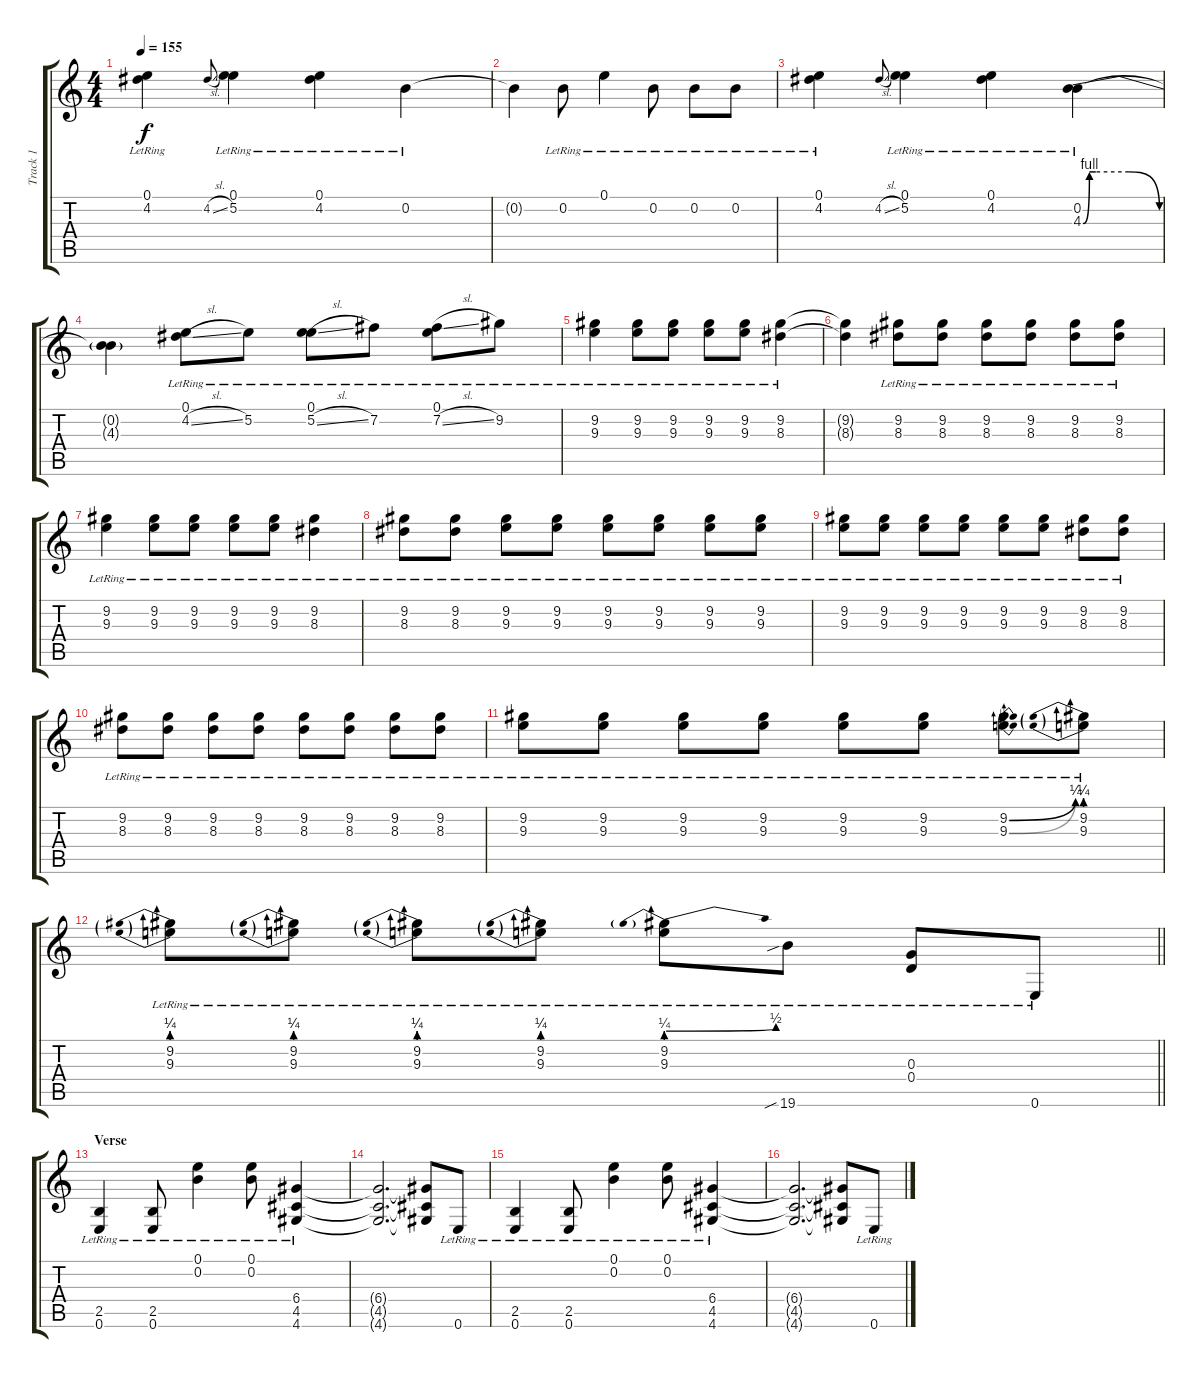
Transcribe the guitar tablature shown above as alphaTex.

\track ("Track 1" "Track 1") {instrument distortionguitar}
\staff {score tabs}
\tuning (E4 B3 G3 D3 A2 E2) {hide}
\ts (4 4)
\tempo 155
\clef g2
\ks c
(0.1{lr} 4.2{lr}).4{dy f} 4.2{sl}.8{gr onbeat} (0.1{lr} 5.2{lr}).4 (0.1{lr} 4.2{lr}).4 0.2{lr}.4 |
0.2{t}.4 0.2{lr}.8 0.1{lr}.4 0.2{lr}.8 0.2{lr}.8 0.2{lr}.8 |
(0.1{lr} 4.2{lr}).4 4.2{sl}.8{gr onbeat} (0.1{lr} 5.2{lr}).4 (0.1{lr} 4.2{lr}).4 (0.2{lr} 4.3{be (custom 0 0 5 4 10 4 36 4 60 0) lr}).4 |
(0.2{t} 4.3{t}).4 (0.1{lr} 4.2{sl lr}).8 5.2{lr}.8 (0.1{lr} 5.2{sl lr}).8 7.2{lr}.8 (0.1{lr} 7.2{sl lr}).8 9.2{lr}.8 |
(9.2{lr} 9.3{lr}).4 (9.2{lr} 9.3{lr}).8 (9.2{lr} 9.3{lr}).8 (9.2{lr} 9.3{lr}).8 (9.2{lr} 9.3{lr}).8 (9.2{lr} 8.3{lr}).4 |
(9.2{t} 8.3{t}).4 (9.2{lr} 8.3{lr}).8 (9.2{lr} 8.3{lr}).8 (9.2{lr} 8.3{lr}).8 (9.2{lr} 8.3{lr}).8 (9.2{lr} 8.3{lr}).8 (9.2{lr} 8.3{lr}).8 |
(9.2{lr} 9.3{lr}).4 (9.2{lr} 9.3{lr}).8 (9.2{lr} 9.3{lr}).8 (9.2{lr} 9.3{lr}).8 (9.2{lr} 9.3{lr}).8 (9.2{lr} 8.3{lr}).4 |
(9.2{lr} 8.3{lr}).8 (9.2{lr} 8.3{lr}).8 (9.2{lr} 9.3{lr}).8 (9.2{lr} 9.3{lr}).8 (9.2{lr} 9.3{lr}).8 (9.2{lr} 9.3{lr}).8 (9.2{lr} 9.3{lr}).8 (9.2{lr} 9.3{lr}).8 |
(9.2{lr} 9.3{lr}).8 (9.2{lr} 9.3{lr}).8 (9.2{lr} 9.3{lr}).8 (9.2{lr} 9.3{lr}).8 (9.2{lr} 9.3{lr}).8 (9.2{lr} 9.3{lr}).8 (9.2{lr} 8.3{lr}).8 (9.2{lr} 8.3{lr}).8 |
(9.2{lr} 8.3{lr}).8 (9.2{lr} 8.3{lr}).8 (9.2{lr} 8.3{lr}).8 (9.2{lr} 8.3{lr}).8 (9.2{lr} 8.3{lr}).8 (9.2{lr} 8.3{lr}).8 (9.2{lr} 8.3{lr}).8 (9.2{lr} 8.3{lr}).8 |
(9.2{lr} 9.3{lr}).8 (9.2{lr} 9.3{lr}).8 (9.2{lr} 9.3{lr}).8 (9.2{lr} 9.3{lr}).8 (9.2{lr} 9.3{lr}).8 (9.2{lr} 9.3{lr}).8 (9.2{be (bend 0 0 60 1) lr} 9.3{be (bend 0 0 60 1) lr}).8 (9.2{be (prebend 0 1 60 1) lr} 9.3{be (prebend 0 1 60 1) lr}).8 |
\barLineRight lightlight
(9.2{be (prebend 0 1 60 1) lr} 9.3{be (prebend 0 1 60 1) lr}).8 (9.2{be (prebend 0 1 60 1) lr} 9.3{be (prebend 0 1 60 1) lr}).8 (9.2{be (prebend 0 1 60 1) lr} 9.3{be (prebend 0 1 60 1) lr}).8 (9.2{be (prebend 0 1 60 1) lr} 9.3{be (prebend 0 1 60 1) lr}).8 (9.2{be (prebendbend 0 1 60 2) lr} 9.3{lr}).8 19.6{sib lr}.8 (0.3{lr} 0.4{lr}).8 0.6{lr}.8 |
\section ("" "Verse")
(2.5{lr} 0.6{lr}).4 (2.5{lr} 0.6{lr}).8 (0.1{lr} 0.2{lr}).4 (0.1{lr} 0.2{lr}).8 (6.4{lr} 4.5{lr} 4.6{lr}).4 |
(6.4{t} 4.5{t} 4.6{t}).2{d} (6.4{t} 4.5{t} 4.6{t}).8 0.6{lr}.8 |
(2.5{lr} 0.6{lr}).4 (2.5{lr} 0.6{lr}).8 (0.1{lr} 0.2{lr}).4 (0.1{lr} 0.2{lr}).8 (6.4{lr} 4.5{lr} 4.6{lr}).4 |
(6.4{t} 4.5{t} 4.6{t}).2{d} (6.4{t} 4.5{t} 4.6{t}).8 0.6{lr}.8
